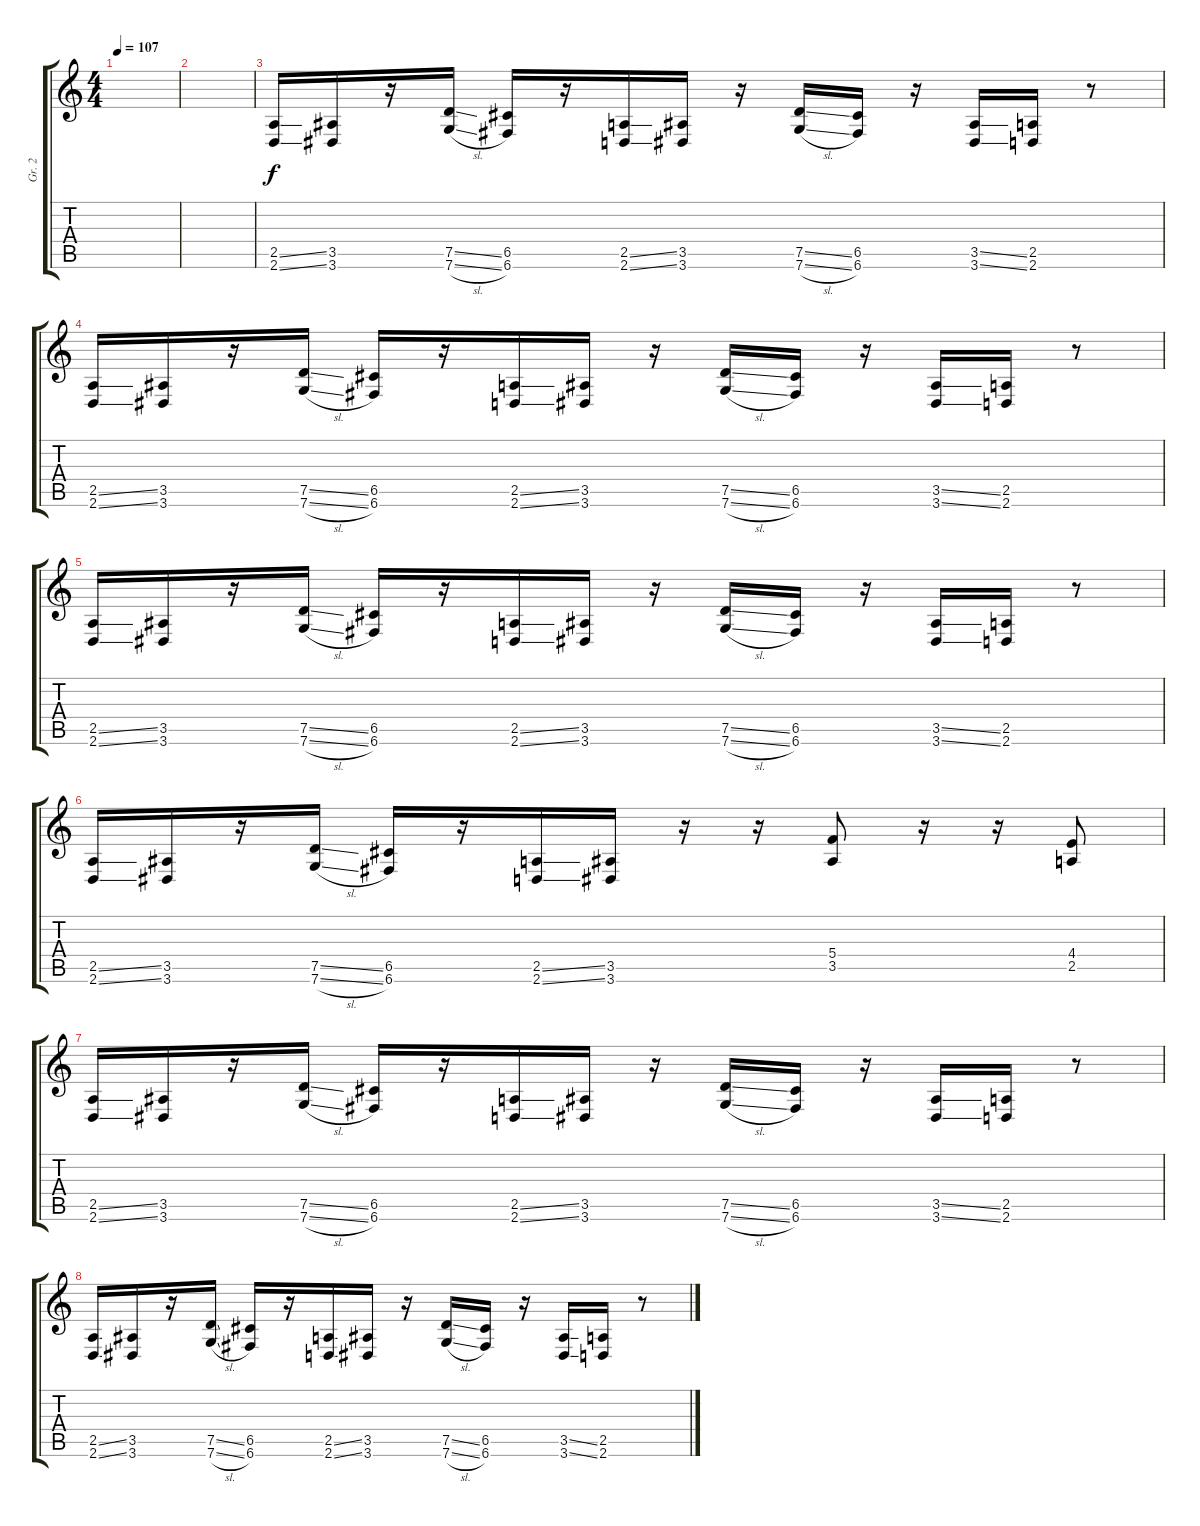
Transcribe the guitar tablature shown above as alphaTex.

\track ("Gr. 2" "Gr. 2") {instrument overdrivenguitar}
\staff {score tabs}
\tuning (D4 A3 F3 C3 G2 C2) {hide}
\ts (4 4)
\tempo 107
\clef g2
\ks c
|
|
(2.5{ss} 2.6{ss}).16 (3.5 3.6).16 r.16 (7.5{ss} 7.6{sl}).16 (6.5 6.6).16 r.16 (2.5{ss} 2.6{ss}).16 (3.5 3.6).16 r.16 (7.5{ss} 7.6{sl}).16 (6.5 6.6).16 r.16 (3.5{ss} 3.6{ss}).16 (2.5 2.6).16 r.8 |
(2.5{ss} 2.6{ss}).16 (3.5 3.6).16 r.16 (7.5{ss} 7.6{sl}).16 (6.5 6.6).16 r.16 (2.5{ss} 2.6{ss}).16 (3.5 3.6).16 r.16 (7.5{ss} 7.6{sl}).16 (6.5 6.6).16 r.16 (3.5{ss} 3.6{ss}).16 (2.5 2.6).16 r.8 |
(2.5{ss} 2.6{ss}).16 (3.5 3.6).16 r.16 (7.5{ss} 7.6{sl}).16 (6.5 6.6).16 r.16 (2.5{ss} 2.6{ss}).16 (3.5 3.6).16 r.16 (7.5{ss} 7.6{sl}).16 (6.5 6.6).16 r.16 (3.5{ss} 3.6{ss}).16 (2.5 2.6).16 r.8 |
(2.5{ss} 2.6{ss}).16 (3.5 3.6).16 r.16 (7.5{ss} 7.6{sl}).16 (6.5 6.6).16 r.16 (2.5{ss} 2.6{ss}).16 (3.5 3.6).16 r.16 r.16 (5.4 3.5).8 r.16 r.16 (4.4 2.5).8 |
(2.5{ss} 2.6{ss}).16 (3.5 3.6).16 r.16 (7.5{ss} 7.6{sl}).16 (6.5 6.6).16 r.16 (2.5{ss} 2.6{ss}).16 (3.5 3.6).16 r.16 (7.5{ss} 7.6{sl}).16 (6.5 6.6).16 r.16 (3.5{ss} 3.6{ss}).16 (2.5 2.6).16 r.8 |
(2.5{ss} 2.6{ss}).16 (3.5 3.6).16 r.16 (7.5{ss} 7.6{sl}).16 (6.5 6.6).16 r.16 (2.5{ss} 2.6{ss}).16 (3.5 3.6).16 r.16 (7.5{ss} 7.6{sl}).16 (6.5 6.6).16 r.16 (3.5{ss} 3.6{ss}).16 (2.5 2.6).16 r.8
